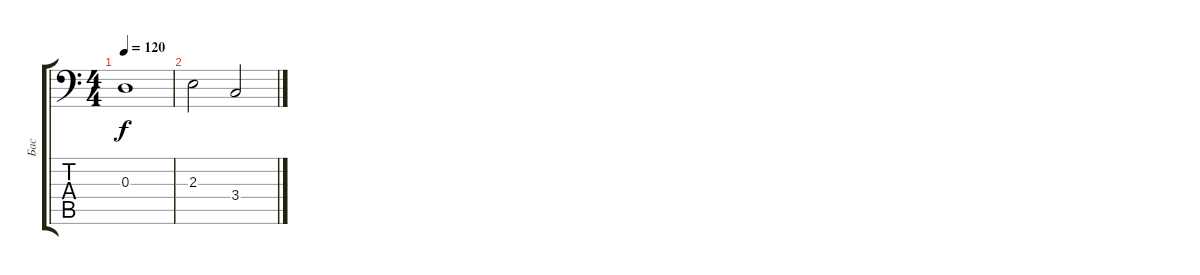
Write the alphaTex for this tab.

\track ("Бас" "Бас") {instrument electricbasspick}
\staff {score tabs}
\tuning (C3 G2 D2 A1 E1 B0) {hide}
\ts (4 4)
\tempo 120
\clef f4
\ks c
0.3.1{dy f} |
2.3.2 3.4.2
